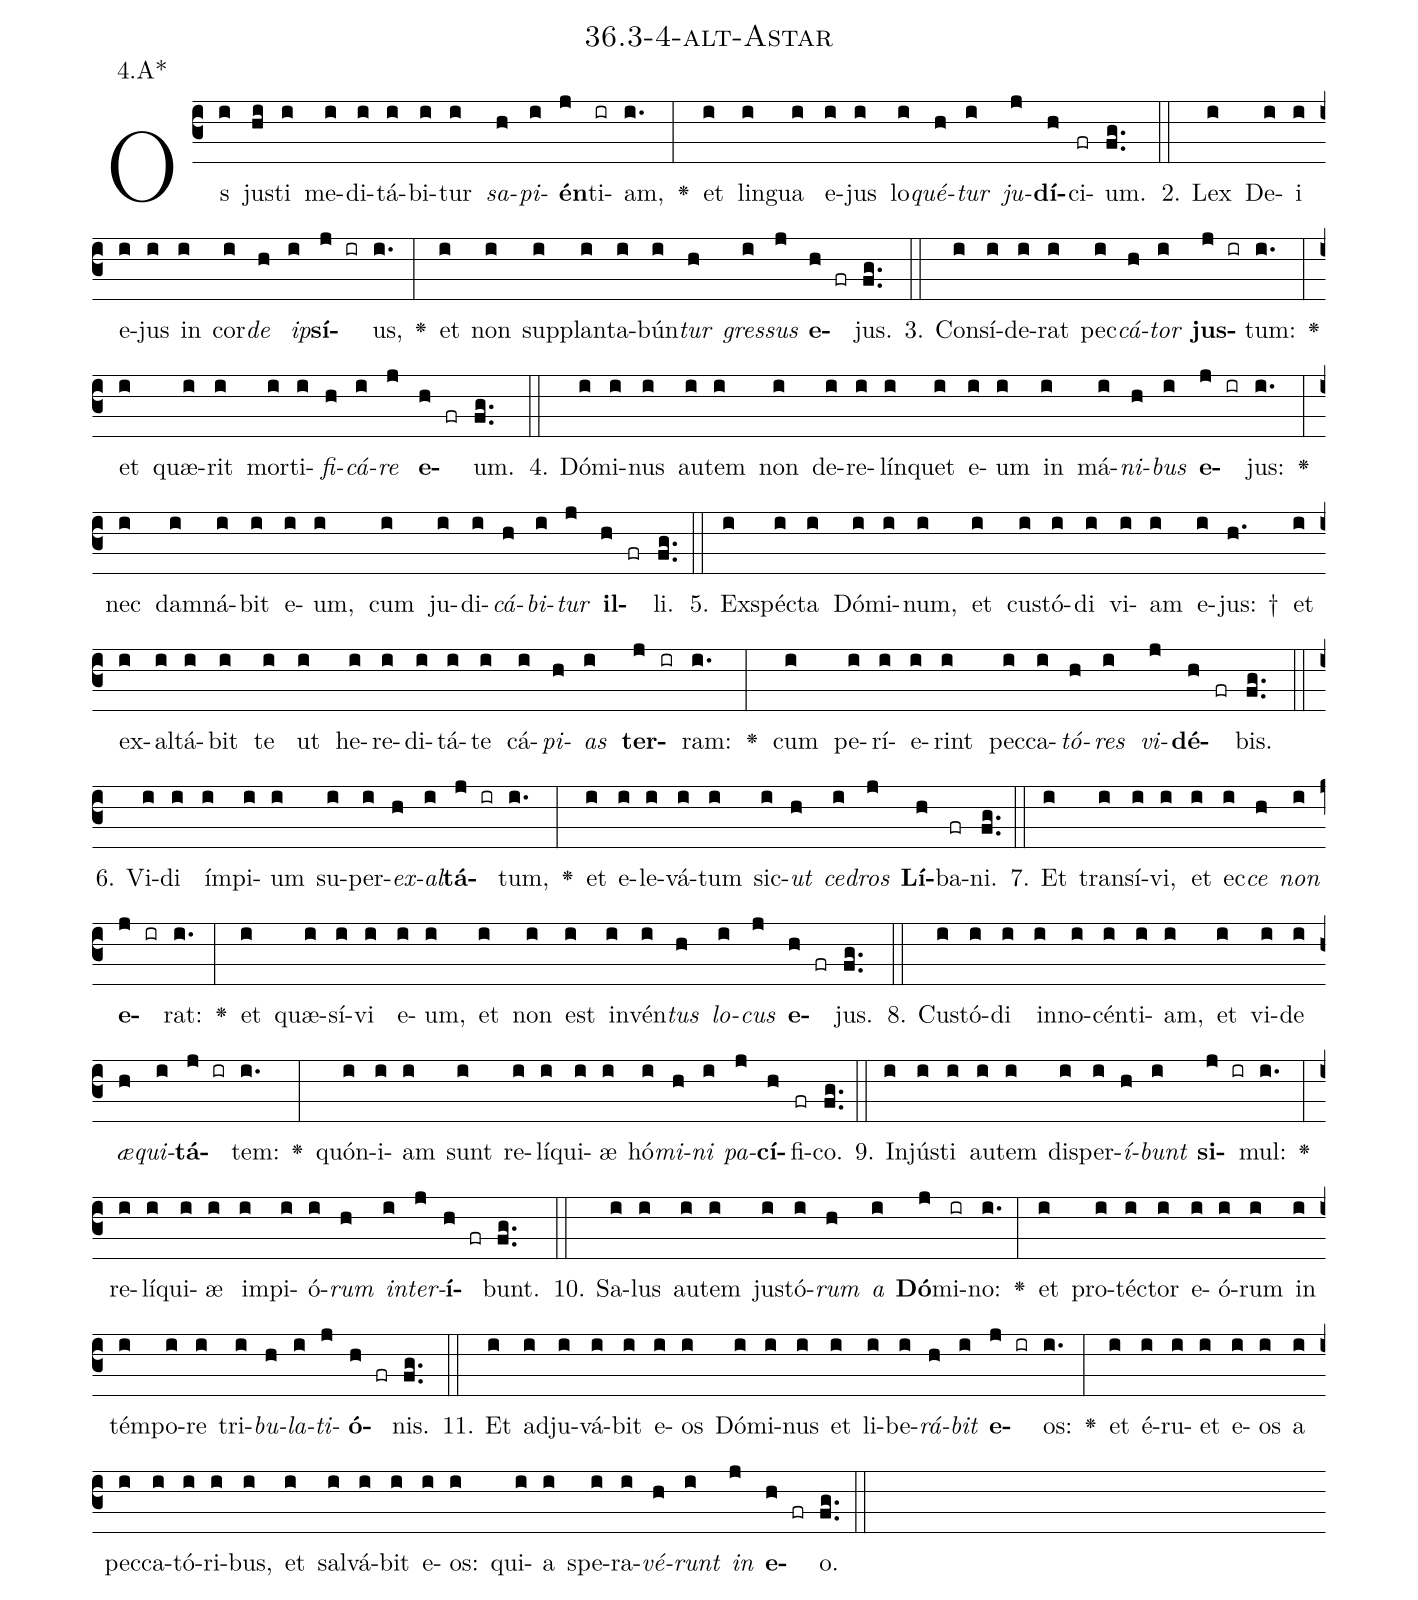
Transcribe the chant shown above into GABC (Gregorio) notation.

name: 36.3-4-alt-Astar;
annotation: 4.A*;
%%
(c3)Os(i) jus(hi)ti(i) me(i)di(i)tá(i)bi(i)tur(i) <i>sa</i>(h)<i>pi</i>(i)<b>én</b>(j)ti(ir)am,(i.) <v>\greheightstar</v>(:) et(i) lin(i)gua(i) e(i)jus(i) lo(i)<i>qué</i>(h)<i>tur</i>(i) <i>ju</i>(j)<b>dí</b>(h)ci(fr)um.(fg..) (::)
2. Lex(i) De(i)i(i) e(i)jus(i) in(i) cor(i)<i>de</i>(h) <i>ip</i>(i)<b>sí</b>(j ir)us,(i.) <v>\greheightstar</v>(:) et(i) non(i) sup(i)plan(i)ta(i)bún(i)<i>tur</i>(h) <i>gres</i>(i)<i>sus</i>(j) <b>e</b>(h fr)jus.(fg..) (::)
3. Con(i)sí(i)de(i)rat(i) pec(i)<i>cá</i>(h)<i>tor</i>(i) <b>jus</b>(j ir)tum:(i.) <v>\greheightstar</v>(:) et(i) quæ(i)rit(i) mor(i)ti(i)<i>fi</i>(h)<i>cá</i>(i)<i>re</i>(j) <b>e</b>(h fr)um.(fg..) (::)
4. Dó(i)mi(i)nus(i) au(i)tem(i) non(i) de(i)re(i)lín(i)quet(i) e(i)um(i) in(i) má(i)<i>ni</i>(h)<i>bus</i>(i) <b>e</b>(j ir)jus:(i.) <v>\greheightstar</v>(:) nec(i) dam(i)ná(i)bit(i) e(i)um,(i) cum(i) ju(i)di(i)<i>cá</i>(h)<i>bi</i>(i)<i>tur</i>(j) <b>il</b>(h fr)li.(fg..) (::)
5. Ex(i)spéc(i)ta(i) Dó(i)mi(i)num,(i) et(i) cus(i)tó(i)di(i) vi(i)am(i) e(i)jus: †(h.) et(i) ex(i)al(i)tá(i)bit(i) te(i) ut(i) he(i)re(i)di(i)tá(i)te(i) cá(i)<i>pi</i>(h)<i>as</i>(i) <b>ter</b>(j ir)ram:(i.) <v>\greheightstar</v>(:) cum(i) pe(i)rí(i)e(i)rint(i) pec(i)ca(i)<i>tó</i>(h)<i>res</i>(i) <i>vi</i>(j)<b>dé</b>(h fr)bis.(fg..) (::)
6. Vi(i)di(i) ím(i)pi(i)um(i) su(i)per(i)<i>ex</i>(h)<i>al</i>(i)<b>tá</b>(j ir)tum,(i.) <v>\greheightstar</v>(:) et(i) e(i)le(i)vá(i)tum(i) sic(i)<i>ut</i>(h) <i>ce</i>(i)<i>dros</i>(j) <b>Lí</b>(h)ba(fr)ni.(fg..) (::)
7. Et(i) trans(i)í(i)vi,(i) et(i) ec(i)<i>ce</i>(h) <i>non</i>(i) <b>e</b>(j ir)rat:(i.) <v>\greheightstar</v>(:) et(i) quæ(i)sí(i)vi(i) e(i)um,(i) et(i) non(i) est(i) in(i)vén(i)<i>tus</i>(h) <i>lo</i>(i)<i>cus</i>(j) <b>e</b>(h fr)jus.(fg..) (::)
8. Cus(i)tó(i)di(i) in(i)no(i)cén(i)ti(i)am,(i) et(i) vi(i)de(i) <i>æ</i>(h)<i>qui</i>(i)<b>tá</b>(j ir)tem:(i.) <v>\greheightstar</v>(:) quón(i)i(i)am(i) sunt(i) re(i)lí(i)qui(i)æ(i) hó(i)<i>mi</i>(h)<i>ni</i>(i) <i>pa</i>(j)<b>cí</b>(h)fi(fr)co.(fg..) (::)
9. In(i)jús(i)ti(i) au(i)tem(i) dis(i)per(i)<i>í</i>(h)<i>bunt</i>(i) <b>si</b>(j ir)mul:(i.) <v>\greheightstar</v>(:) re(i)lí(i)qui(i)æ(i) im(i)pi(i)ó(i)<i>rum</i>(h) <i>in</i>(i)<i>ter</i>(j)<b>í</b>(h fr)bunt.(fg..) (::)
10. Sa(i)lus(i) au(i)tem(i) jus(i)tó(i)<i>rum</i>(h) <i>a</i>(i) <b>Dó</b>(j)mi(ir)no:(i.) <v>\greheightstar</v>(:) et(i) pro(i)téc(i)tor(i) e(i)ó(i)rum(i) in(i) tém(i)po(i)re(i) tri(i)<i>bu</i>(h)<i>la</i>(i)<i>ti</i>(j)<b>ó</b>(h fr)nis.(fg..) (::)
11. Et(i) ad(i)ju(i)vá(i)bit(i) e(i)os(i) Dó(i)mi(i)nus(i) et(i) li(i)be(i)<i>rá</i>(h)<i>bit</i>(i) <b>e</b>(j ir)os:(i.) <v>\greheightstar</v>(:) et(i) é(i)ru(i)et(i) e(i)os(i) a(i) pec(i)ca(i)tó(i)ri(i)bus,(i) et(i) sal(i)vá(i)bit(i) e(i)os:(i) qui(i)a(i) spe(i)ra(i)<i>vé</i>(h)<i>runt</i>(i) <i>in</i>(j) <b>e</b>(h fr)o.(fg..) (::)
